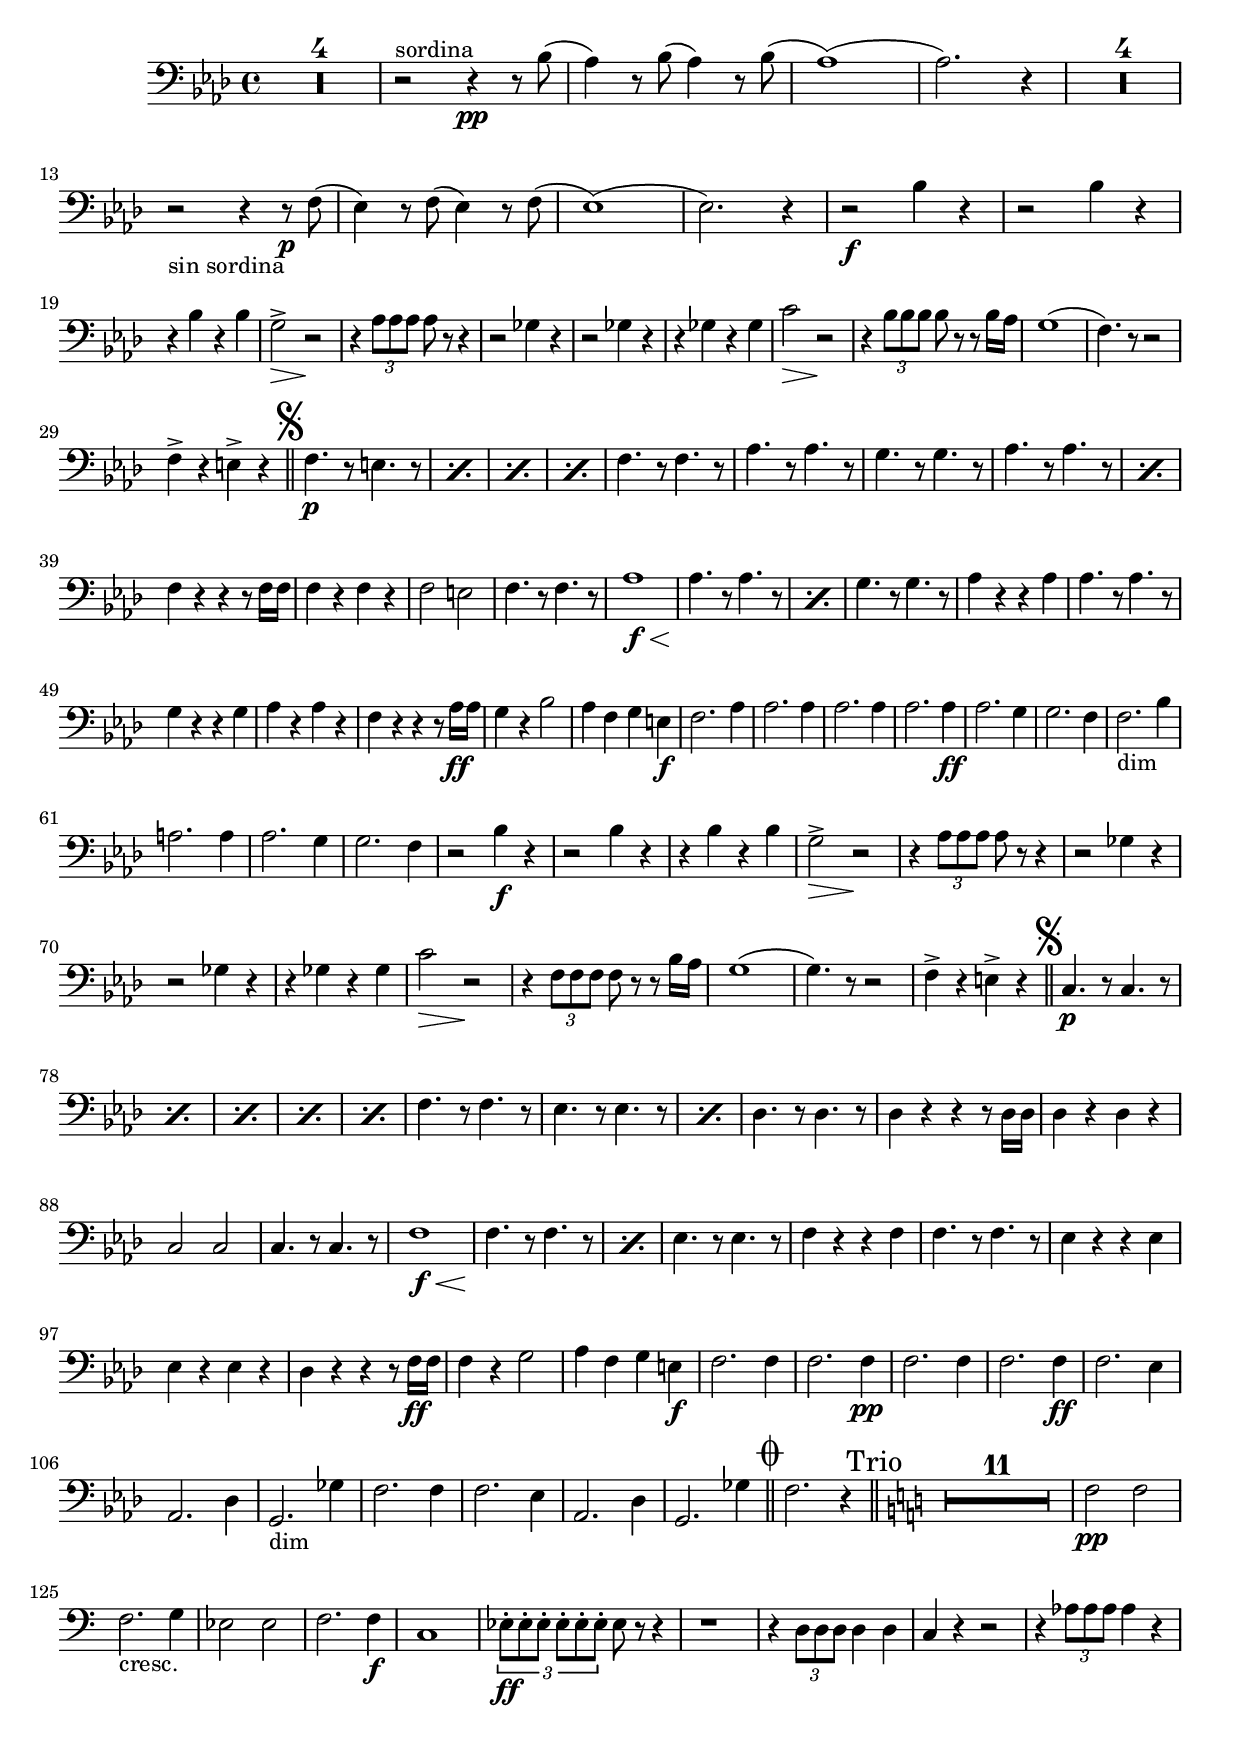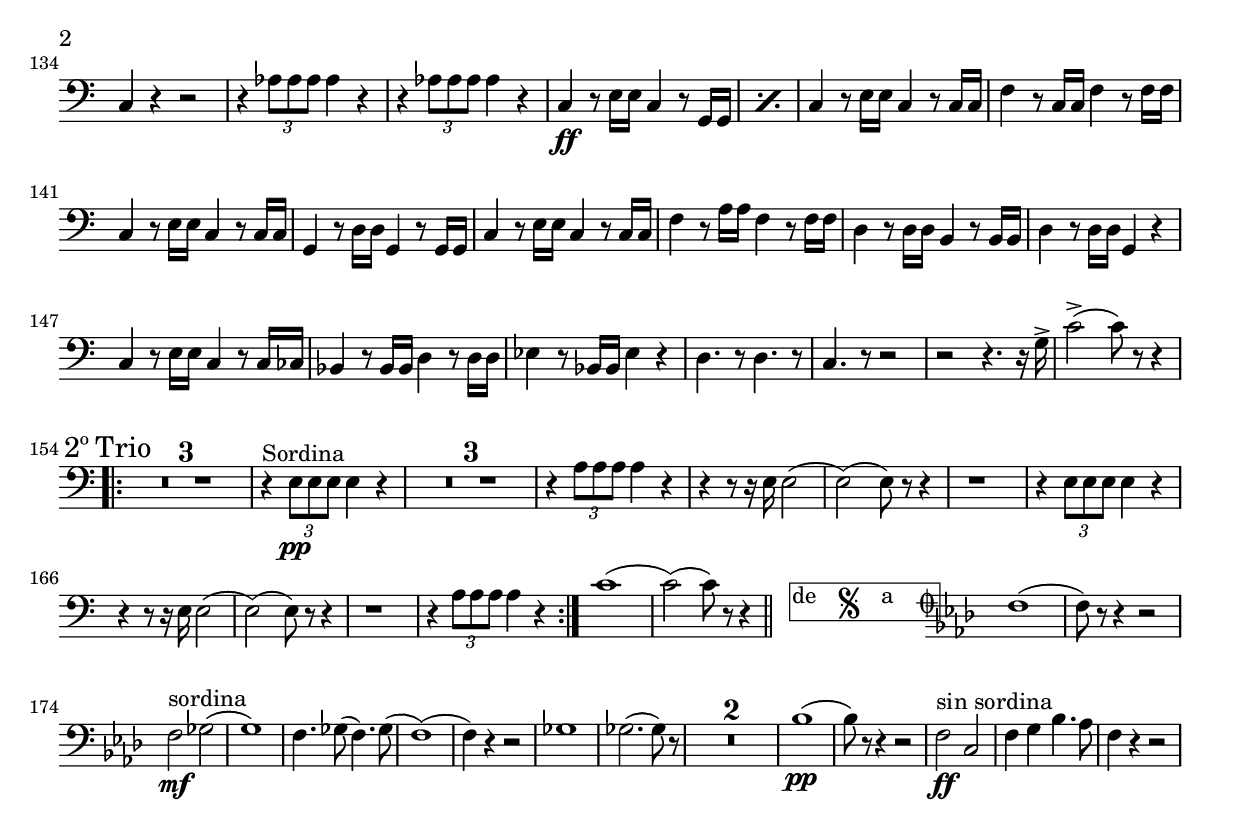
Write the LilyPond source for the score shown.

\relative c' { 
  \clef "bass"
  \time 4/4
  \key aes \major
  
  \relative c {
    \compressFullBarRests R1*4 |
    r2^"sordina" r4\pp r8 bes' (aes4) r8 bes (aes4) r8 bes (aes1) (aes2.) r4 |
    \compressFullBarRests R1*4 |
    r2_"sin sordina" r4 r8\p \repeat unfold 2 {f8 (ees4) r8} f8 (ees1) (ees2.) r4 |
    r2\f bes'4 r r2 bes4 r \break

    %19
    r4 bes r bes | g2->\> r2\! | r4 \times 2/3 {aes8 aes aes} aes8 r8 r4 |
    \repeat unfold 2 {r2 ges4 r } | r ges r ges | c2\> r2\! |
    r4 \times 2/3 {bes8 bes bes} bes8 r r bes16 aes | g1 (f4.) r8 r2 | \break

    %29
    f4-> r e-> r \bar "||" \mark\markup{\musicglyph #"scripts.segno"}
    \repeat percent 4 {f4.\p r8 e4. r8} | f4. r8 f4. r8 | aes4. r8 aes4. r8 | g4. r8 g4. r8 |
    \repeat percent 2 {aes4. r8 aes4. r8 } | \break

    %39
    f4 r r r8 f16 f | f4 r f r | f2 e | f4. r8 f4. r8 | aes1\f\< | \repeat percent 2 {aes4.\! r8 aes4. r8 } |
    g4. r8 g4. r8 | aes4 r r aes | aes4. r8 aes4. r8 | \break

    %49
    g4 r r g |  aes r aes r | f r r r8 aes16\ff aes | g4 r bes2 | aes4 f g e\f |
    f2. aes4 | aes2. aes4 | aes2. aes4 | aes2. aes4\ff | aes2. g4 | g2. f4 |
    f2._"dim" bes4 | \break

				%61
    a2. a4 | aes2. g4 | g2. f4
				%*******
    
    r2 bes4\f r | r2 bes4 r | r bes r bes | 
    
    g2\accent\> r\! | r4 \times 2/3 {aes8 aes aes} aes r r4 | \repeat unfold 2 {r2 ges4 r | } r ges r ges |
    c2\> r\! | r4 \times 2/3 {f,8 f f} f r r bes16 aes | g1 (g4.) r8 r2 |
    f4\accent r e\accent r 
    \bar "||"%\newSpacingSection
    
    \repeat percent 5 {\mark\markup{\musicglyph #"scripts.segno"} c4.\p r8 c4. r8} |
    f4. r8 f4. r8 | \repeat percent 2 {ees4. r8 ees4. r8 } | des4. r8 des4. r8 |
    
    des4 r r r8 des16 des | des4 r des r | c2 c | c4. r8 c4. r8 | f1\f\< | \repeat percent 2 {f4.\! r8 f4. r8 |} 
    ees4. r8 ees4. r8 | f4 r r f | f4. r8 f4. r8 | 
    
    ees4 r r ees | ees r ees r | des r r r8 f16\ff f | f4 r g2 | aes4 f g e\f | f2. f4 | f2. f4\pp | f2. f4 | f2. f4\ff |
    f2. ees4 | aes,2. des4 |
    
    g,2._"dim" ges'4 | f2. f4 | f2. ees4 | aes,2. des4 | g,2. ges'4 \bar "||"\mark\markup{\musicglyph #"scripts.coda"} f2. r4 
    \bar "||"%\newSpacingSection
    \mark\markup{Trio}
    \key c \major
    \compressFullBarRests R1*11
    f2\pp f2 | f2._"cresc." g4 | ees2 ees | f2. f4\f | c1 |
    
    \times 2/3 {ees8\ff-. ees-. ees-. ees-. ees-. ees-. } ees r r4 | r1 | r4 \times 2/3 {d8 d d} d4 d4 |
    c r r2 | r4 \times 2/3 {aes'8 aes aes} aes4 r | c, r r2 | r4 \times 2/3 {aes'8 aes aes} aes4 r | 
    r4 \times 2/3 {aes8 aes aes} aes4 r | \repeat percent 2 {c,4\ff r8 e16 e c4 r8 g16 g |}
    
    c4 r8 e16 e16 c4 r8  c16 c | f4 r8 c16 c f4 r8 f16 f | c4 r8 e16 e c4 r8 c16 c | 
    g4 r8 d'16 d g,4 r8 g16 g | c4 r8 e16 e c4 r8 c16 c | f4 r8 a16 a f4 r8 f16 f |
    
    d4 r8 d16 d b4 r8 b16 b | d4 r8 d16 d g,4 r | c4 r8 e16 e c4 r8 c16 ces | 
    bes4 r8 bes16 bes d4 r8 d16 d | ees4 r8 bes16 bes ees4 r | d4. r8 d4. r8 | c4. r8 r2 |
    r2 r4. r16 g'16\accent
    
    c2\accent (c8) r8 r4 
    \repeat volta 2 {
      \key c \major
      \mark\markup{2º Trio}
      \compressFullBarRests R1*3
      r4^"Sordina" \times 2/3 {e,8\pp e e} e4 r4 | 
      \compressFullBarRests R1*3
      r4 \times 2/3 {a8 a a} a4 r4 | 
      r4 r8 r16 e16 e2 (e2) (e8) r8 r4 | r1 |
      r4 \times 2/3 {e8 e e} e4 r4 
      
      r4 r8 r16 e16 e2 (e2) (e8) r8 r4 | r1 |
      r4 \times 2/3 {a8 a a} a4 r4
    }
    c1 (c2) (c8) r8 r4 
    \bar "||"%\newSpacingSection
    \cadenzaOn\stopStaff
    \once \override TextScript #'extra-offset = #'( 0 . -3.0 )
    \once \override TextScript #'word-space = #1.5
    <>^\markup{\center-column{\box \line{"de " \musicglyph #"scripts.segno" " a " \musicglyph #"scripts.coda"}}}
    \repeat unfold 3 {s1 \bar ""}
    \startStaff\cadenzaOff
    \key aes \major
    f,1 (f8) r r4 r2 |\break
    f2^"sordina"\mf ges (g1) |
    f4. ges8 (f4.) ges8 (f1) (f4) r4 r2 | ges1 | ges2. (ges8) r8 |
    \compressFullBarRests R1*2
    bes1\pp (bes8) r8 r4 r2 |
    f2^"sin sordina"\ff c2 | f4 g bes4. aes8 | f4 r4 r2 
    
  }
}
